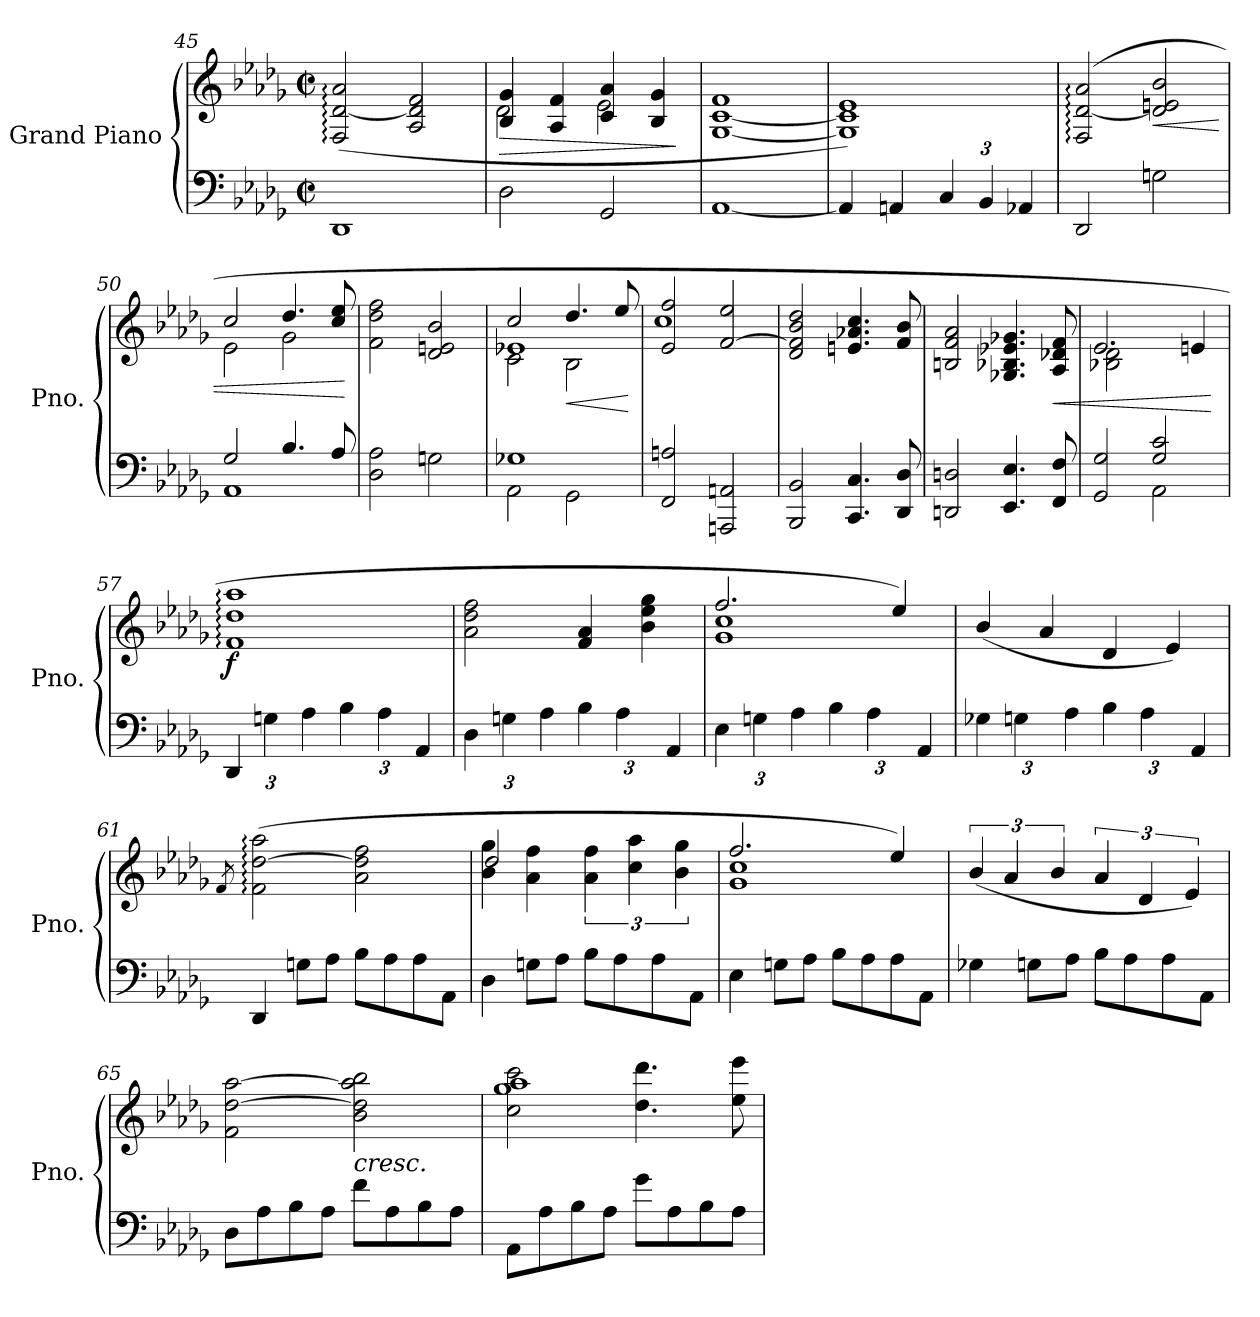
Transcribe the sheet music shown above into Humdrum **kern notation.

**kern	**kern	**dynam
*part1	*part1	*part1
*staff2	*staff1	*staff1/2
*I"Grand Piano	*	*
*I'Pno.	*	*
*clefF4	*clefG2	*
*k[b-e-a-d-g-]	*k[b-e-a-d-g-]	*
*M2/2	*M2/2	*
*met(c|)	*met(c|)	*
=45	=45	=45
1DD-	(>2F/: [2d-/: 2a-/:	.
.	2A-/ 2d-/] 2f/	.
=46	=46	=46
!	!	!LO:HP:b
*	*^	*
*	*	*^	*
2D-\	4B-/ 4g-/	2d-\	2ryy	>
.	4A-/ 4f/	.	.	.
2GG-/	4c/ 4a-/	2e-\	2ryy	.
.	4B-/ 4g-/	.	.	.
*	*v	*v	*v	*
.	.	]
=47	=47	=47
[1AA-	[1G- [1c 1f	.
=48	=48	=48
4AA-/]	1G-] 1c] 1e-)	.
4AAn/	.	.
*Xbrackettup	*	*
6C/	.	.
6BB-/	.	.
6AA-X/	.	.
=49	=49	=49
2DD-/	(>2F/: [2d-/: 2a-/:	.
!	!	!LO:HP:b
2Gn\	2d-/] 2en/ 2b-/	<
=50	=50	=50
*^	*^	*
2G-/	1AA-	2cc/	2e-\	.
4.B-/	.	4.dd-/	2g-\	.
8A-/	.	8cc/ 8ee-/	.	.
*v	*v	*	*	*
*	*v	*v	*
.	.	[
!!LO:LB:g=z
=51	=51	=51
2D-\ 2A-\	2f\ 2dd-\ 2ff\	.
2Gn\	2d-/ 2en/ 2b-/	.
=52	=52	=52
*^	*^	*
*	*	*	*^	*
1G-X	2AA-\	2cc/	2c\	1e-X	.
!	!	!	!	!	!LO:HP:b
.	2GG-\	4.dd-/	2B-\	.	<
.	.	8ee-/	.	.	.
*v	*v	*	*	*	*
*	*v	*v	*v	*
.	.	[
=53	=53	=53
*	*^	*
2FF/ 2An/	2e-/ 2ff/	1cc	.
2AAAn/ 2AAn/	[2f/ 2ee-/	.	.
*	*v	*v	*
=54	=54	=54
2BBB-/ 2BB-/	2d-/ 2f/] 2b-/ 2dd-/	.
4.CC/ 4.C/	4.en/ 4.a-X/ 4.cc/	.
8DD-/ 8D-/	8f/ 8b-/	.
=55	=55	=55
2DDn/ 2Dn/	2Bn/ 2f/ 2a-/	.
4.EE-/ 4.E-/	4.G-X/ 4.B-X/ 4.e-X/ 4.g-X/	.
!	!	!LO:HP:b
8FF/ 8F/	8A-/ 8d-X/ 8f/	<
=56	=56	=56
*^	*^	*
2ryy	2GG-/ 2G-/	2.e-/	2B-X\ 2d-\	.
2G-/ 2c/	2AA-\	.	2ryy	.
.	.	4en/	.	.
*v	*v	*	*	*
*	*v	*v	*
.	.	[
=57	=57	=57
!	!	!LO:DY:b
6DD-/	1f: 1dd-: 1aa-:	f
6Gn\	.	.
6A-\	.	.
6B-\	.	.
6A-\	.	.
6AA-/	.	.
!!LO:LB:g=z
=58	=58	=58
6D-\	2a-\ 2dd-\ 2ff\	.
6Gn\	.	.
6A-\	.	.
6B-\	4f/ 4a-/	.
6A-\	.	.
.	4b-\ 4ee-\ 4gg-\	.
6AA-/	.	.
=59	=59	=59
*	*^	*
6E-\	2.ff/	1g- 1cc	.
6Gn\	.	.	.
6A-\	.	.	.
6B-\	.	.	.
6A-\	.	.	.
.	4ee-/)	.	.
6AA-/	.	.	.
*	*v	*v	*
=60	=60	=60
6G-X\	(<4b-/	.
6Gn\	.	.
.	4a-/	.
6A-\	.	.
6B-\	4d-/	.
6A-\	.	.
.	4e-/)	.
6AA-/	.	.
=61	=61	=61
.	8qf/	.
4DD-/	(>2f\: [2dd-\: 2aa-\:	.
8Gn\L	.	.
8A-\J	.	.
8B-\L	2a-\ 2dd-\] 2ff\	.
8A-\	.	.
8A-\	.	.
8AA-\J	.	.
=62	=62	=62
*	*^	*
4D-\	4b-\ 4gg-\	2dd-/	.
8Gn\L	4a-\ 4ff\	.	.
8A-\J	.	.	.
8B-\L	6a-\ 6ff\	2ryy	.
8A-\	.	.	.
.	6cc\ 6aa-\	.	.
8A-\	.	.	.
.	6b-\ 6gg-\	.	.
8AA-\J	.	.	.
!!LO:LB:g=z	!!
=63	=63	=63	=63
4E-\	2.ff/	1g- 1cc	.
8Gn\L	.	.	.
8A-\J	.	.	.
8B-\L	.	.	.
8A-\	.	.	.
8A-\	4ee-/)	.	.
8AA-\J	.	.	.
*	*v	*v	*
=64	=64	=64
4G-X\	(<6b-/	.
.	6a-/	.
8Gn\L	.	.
.	6b-/	.
8A-\J	.	.
8B-\L	6a-/	.
8A-\	.	.
.	6d-/	.
8A-\	.	.
.	6e-/)	.
8AA-\J	.	.
=65	=65	=65
8D-\L	2f\ [2dd-\ [2aa-\	.
8A-\	.	.
8B-\	.	.
8A-\J	.	.
!	!LO:TX:b:i:t=cresc.	!
8f\L	2b-\ 2dd-\] 2aa-\] 2bb-\	.
8A-\	.	.
8B-\	.	.
8A-\J	.	.
=66	=66	=66
*	*^	*
8AA-\L	2cc\ 2ccc\	1gg- 1aa-	.
8A-\	.	.	.
8B-\	.	.	.
8A-\J	.	.	.
8g-\L	4.dd-\ 4.ddd-\	.	.
8A-\	.	.	.
8B-\	.	.	.
8A-\J	8ee-\ 8eee-\	.	.
*	*v	*v	*
=	=	=
*-	*-	*-
